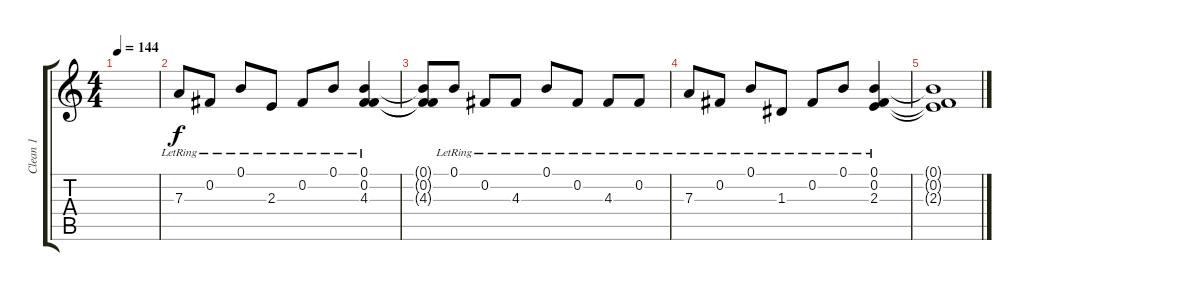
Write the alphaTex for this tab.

\track ("Clean 1" "Clean 1") {instrument electricguitarclean}
\staff {score tabs}
\tuning (B3 Gb3 D3 A2 E2 B1) {hide}
\ts (4 4)
\tempo 144
\clef g2
\ks c
|
7.3{lr}.8 0.2{lr}.8 0.1{lr}.8 2.3{lr}.8 0.2{lr}.8 0.1{lr}.8 (0.1{lr} 0.2{lr} 4.3{lr}).4 |
(0.1{t} 0.2{t} 4.3{t}).8 0.1{lr}.8 0.2{lr}.8 4.3{lr}.8 0.1{lr}.8 0.2{lr}.8 4.3{lr}.8 0.2{lr}.8 |
7.3{lr}.8 0.2{lr}.8 0.1{lr}.8 1.3{lr}.8 0.2{lr}.8 0.1{lr}.8 (0.1{lr} 0.2{lr} 2.3{lr}).4 |
(0.1{t} 0.2{t} 2.3{t}).1
